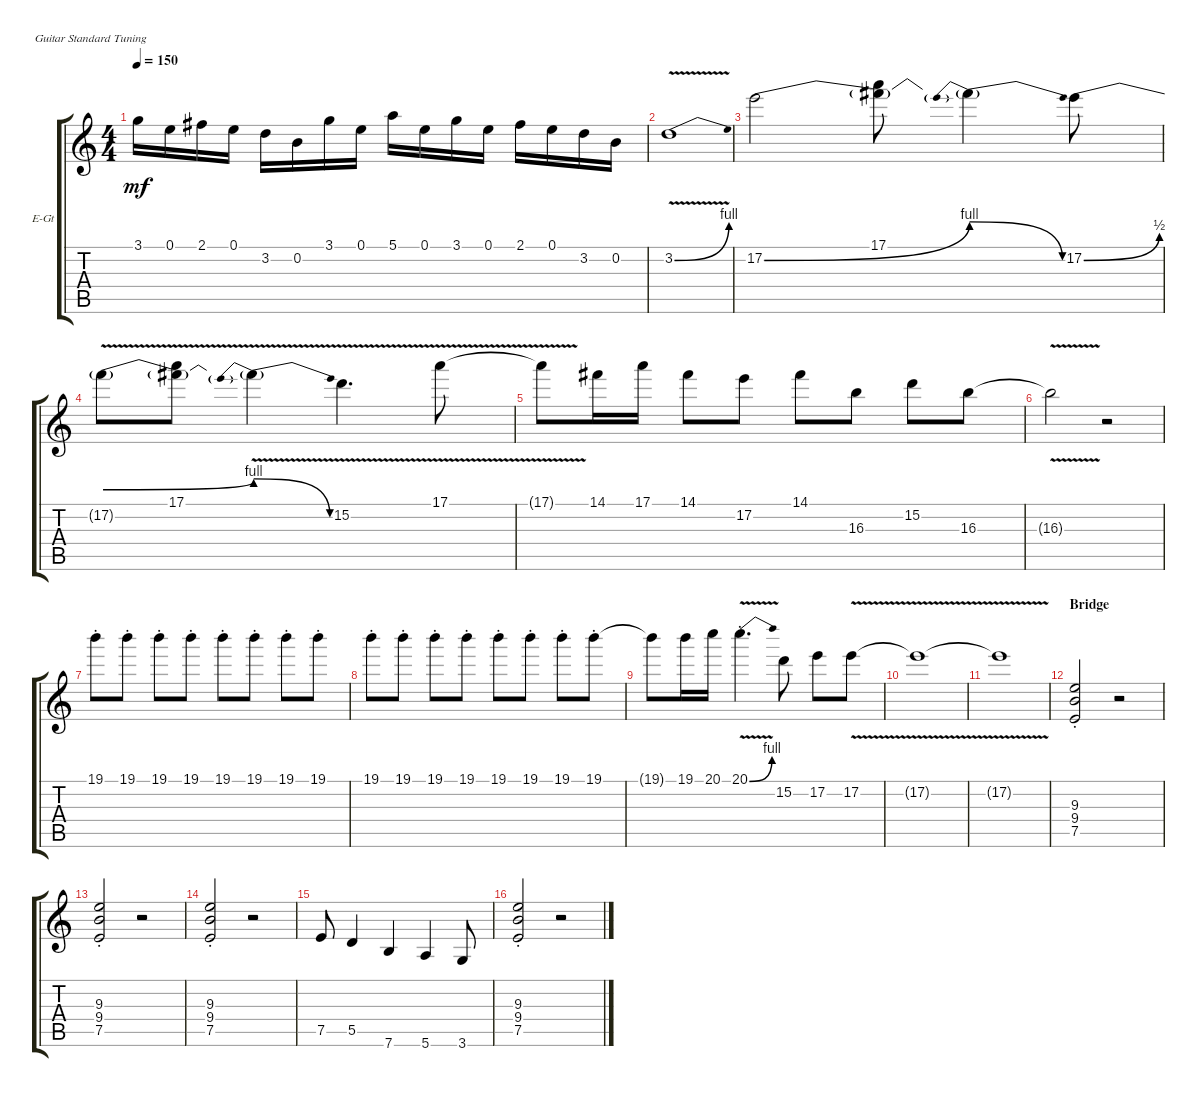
\defaultSystemsLayout 4
\bracketExtendMode groupsimilarinstruments
\firstSystemTrackNameOrientation horizontal
\otherSystemsTrackNameOrientation horizontal
\track ("Electric Guitar" "E-Gt") {instrument overdrivenguitar}
\staff {score tabs}
\tuning (E4 B3 G3 D3 A2 E2)
\ts (4 4)
\tempo 150
\clef g2
\ks c
3.1.16{dy mf} 0.1.16 2.1.16 0.1.16 3.2.16 0.2.16 3.1.16 0.1.16 5.1.16 0.1.16 3.1.16 0.1.16 2.1.16 0.1.16 3.2.16 0.2.16 |
3.2{be (bend 0 0 15 4) v}.1 |
17.2{be (bend 0 0 10.2 4)}.2 (17.1 17.2{t}).8 17.2{be (prebendrelease 30 4 55.8 0) t}.4 17.2{be (bend 0 0 59.4 2)}.8 |
17.2{be (bend 0 2 58.8 4) v t}.8 (17.1 17.2{t}).8 17.2{be (prebendrelease 0 4 59.4 0) v t}.4 15.2{v}.4{d} 17.1{v}.8 |
17.1{v t}.8 14.1.16 17.1.16 14.1.8 17.2.8 14.1.8 16.3.8 15.2.8 16.3.8 |
16.3{v t}.2 r.2 |
19.1{st}.8 19.1{st}.8 19.1{st}.8 19.1{st}.8 19.1{st}.8 19.1{st}.8 19.1{st}.8 19.1{st}.8 |
19.1{st}.8 19.1{st}.8 19.1{st}.8 19.1{st}.8 19.1{st}.8 19.1{st}.8 19.1{st}.8 19.1{st}.8 |
19.1{t}.8 19.1.16 20.1.16 20.1{be (bend 0 0 15 4) v st}.4{d} 15.2.8 17.2.8 17.2{v}.8 |
17.2{v t}.1 |
17.2{v t}.1 |
\section ("" "Bridge")
(7.5{st} 9.4{st} 9.3{st}).2 r.2 |
(7.5{st} 9.4{st} 9.3{st}).2 r.2 |
(7.5{st} 9.4{st} 9.3{st}).2 r.2 |
7.5.8 5.5.4 7.6.4 5.6.4 3.6.8 |
(7.5{st} 9.4{st} 9.3{st}).2 r.2
